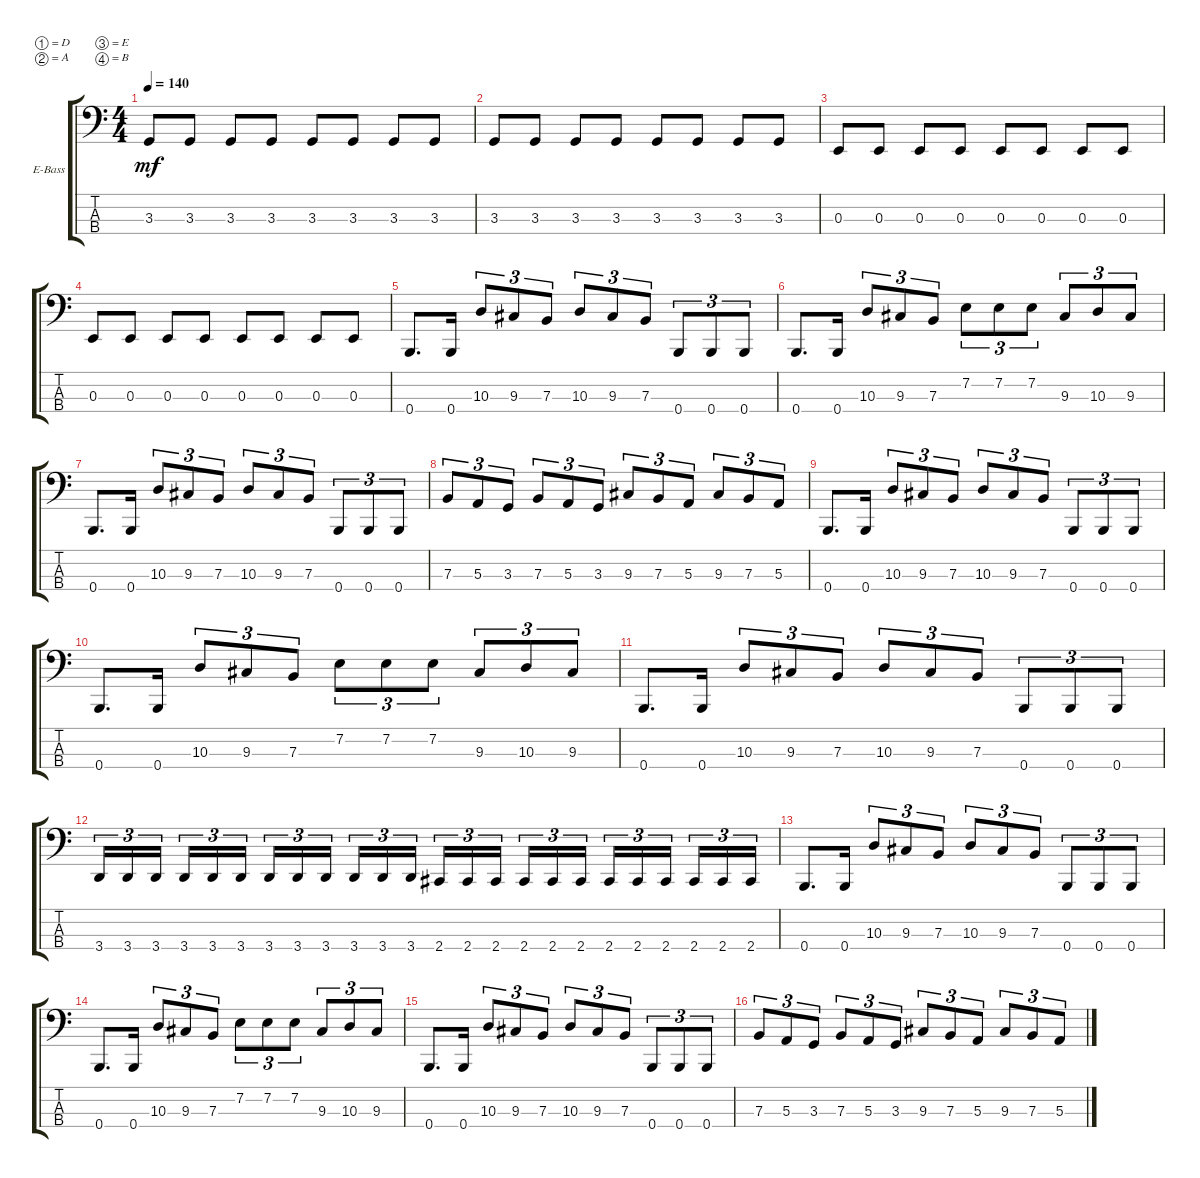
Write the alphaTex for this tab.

\bracketExtendMode groupsimilarinstruments
\firstSystemTrackNameOrientation horizontal
\otherSystemsTrackNameOrientation horizontal
\track ("Electric Bass" "E-Bass") {instrument electricbassfinger}
\staff {score tabs}
\tuning (D2 A1 E1 B0)
\ts (4 4)
\tempo 140
\clef f4
\ks c
3.3.8{dy mf} 3.3.8 3.3.8 3.3.8 3.3.8 3.3.8 3.3.8 3.3.8 |
3.3.8 3.3.8 3.3.8 3.3.8 3.3.8 3.3.8 3.3.8 3.3.8 |
0.3.8 0.3.8 0.3.8 0.3.8 0.3.8 0.3.8 0.3.8 0.3.8 |
0.3.8 0.3.8 0.3.8 0.3.8 0.3.8 0.3.8 0.3.8 0.3.8 |
0.4.8{d} 0.4.16 10.3.8{tu (3 2)} 9.3.8{tu (3 2)} 7.3.8{tu (3 2)} 10.3.8{tu (3 2)} 9.3.8{tu (3 2)} 7.3.8{tu (3 2)} 0.4.8{tu (3 2)} 0.4.8{tu (3 2)} 0.4.8{tu (3 2)} |
0.4.8{d} 0.4.16 10.3.8{tu (3 2)} 9.3.8{tu (3 2)} 7.3.8{tu (3 2)} 7.2.8{tu (3 2)} 7.2.8{tu (3 2)} 7.2.8{tu (3 2)} 9.3.8{tu (3 2)} 10.3.8{tu (3 2)} 9.3.8{tu (3 2)} |
0.4.8{d} 0.4.16 10.3.8{tu (3 2)} 9.3.8{tu (3 2)} 7.3.8{tu (3 2)} 10.3.8{tu (3 2)} 9.3.8{tu (3 2)} 7.3.8{tu (3 2)} 0.4.8{tu (3 2)} 0.4.8{tu (3 2)} 0.4.8{tu (3 2)} |
7.3.8{tu (3 2)} 5.3.8{tu (3 2)} 3.3.8{tu (3 2)} 7.3.8{tu (3 2)} 5.3.8{tu (3 2)} 3.3.8{tu (3 2)} 9.3.8{tu (3 2)} 7.3.8{tu (3 2)} 5.3.8{tu (3 2)} 9.3.8{tu (3 2)} 7.3.8{tu (3 2)} 5.3.8{tu (3 2)} |
0.4.8{d} 0.4.16 10.3.8{tu (3 2)} 9.3.8{tu (3 2)} 7.3.8{tu (3 2)} 10.3.8{tu (3 2)} 9.3.8{tu (3 2)} 7.3.8{tu (3 2)} 0.4.8{tu (3 2)} 0.4.8{tu (3 2)} 0.4.8{tu (3 2)} |
0.4.8{d} 0.4.16 10.3.8{tu (3 2)} 9.3.8{tu (3 2)} 7.3.8{tu (3 2)} 7.2.8{tu (3 2)} 7.2.8{tu (3 2)} 7.2.8{tu (3 2)} 9.3.8{tu (3 2)} 10.3.8{tu (3 2)} 9.3.8{tu (3 2)} |
0.4.8{d} 0.4.16 10.3.8{tu (3 2)} 9.3.8{tu (3 2)} 7.3.8{tu (3 2)} 10.3.8{tu (3 2)} 9.3.8{tu (3 2)} 7.3.8{tu (3 2)} 0.4.8{tu (3 2)} 0.4.8{tu (3 2)} 0.4.8{tu (3 2)} |
3.4.16{tu (3 2)} 3.4.16{tu (3 2)} 3.4.16{tu (3 2)} 3.4.16{tu (3 2)} 3.4.16{tu (3 2)} 3.4.16{tu (3 2)} 3.4.16{tu (3 2)} 3.4.16{tu (3 2)} 3.4.16{tu (3 2)} 3.4.16{tu (3 2)} 3.4.16{tu (3 2)} 3.4.16{tu (3 2)} 2.4.16{tu (3 2)} 2.4.16{tu (3 2)} 2.4.16{tu (3 2)} 2.4.16{tu (3 2)} 2.4.16{tu (3 2)} 2.4.16{tu (3 2)} 2.4.16{tu (3 2)} 2.4.16{tu (3 2)} 2.4.16{tu (3 2)} 2.4.16{tu (3 2)} 2.4.16{tu (3 2)} 2.4.16{tu (3 2)} |
0.4.8{d} 0.4.16 10.3.8{tu (3 2)} 9.3.8{tu (3 2)} 7.3.8{tu (3 2)} 10.3.8{tu (3 2)} 9.3.8{tu (3 2)} 7.3.8{tu (3 2)} 0.4.8{tu (3 2)} 0.4.8{tu (3 2)} 0.4.8{tu (3 2)} |
0.4.8{d} 0.4.16 10.3.8{tu (3 2)} 9.3.8{tu (3 2)} 7.3.8{tu (3 2)} 7.2.8{tu (3 2)} 7.2.8{tu (3 2)} 7.2.8{tu (3 2)} 9.3.8{tu (3 2)} 10.3.8{tu (3 2)} 9.3.8{tu (3 2)} |
0.4.8{d} 0.4.16 10.3.8{tu (3 2)} 9.3.8{tu (3 2)} 7.3.8{tu (3 2)} 10.3.8{tu (3 2)} 9.3.8{tu (3 2)} 7.3.8{tu (3 2)} 0.4.8{tu (3 2)} 0.4.8{tu (3 2)} 0.4.8{tu (3 2)} |
7.3.8{tu (3 2)} 5.3.8{tu (3 2)} 3.3.8{tu (3 2)} 7.3.8{tu (3 2)} 5.3.8{tu (3 2)} 3.3.8{tu (3 2)} 9.3.8{tu (3 2)} 7.3.8{tu (3 2)} 5.3.8{tu (3 2)} 9.3.8{tu (3 2)} 7.3.8{tu (3 2)} 5.3.8{tu (3 2)}
